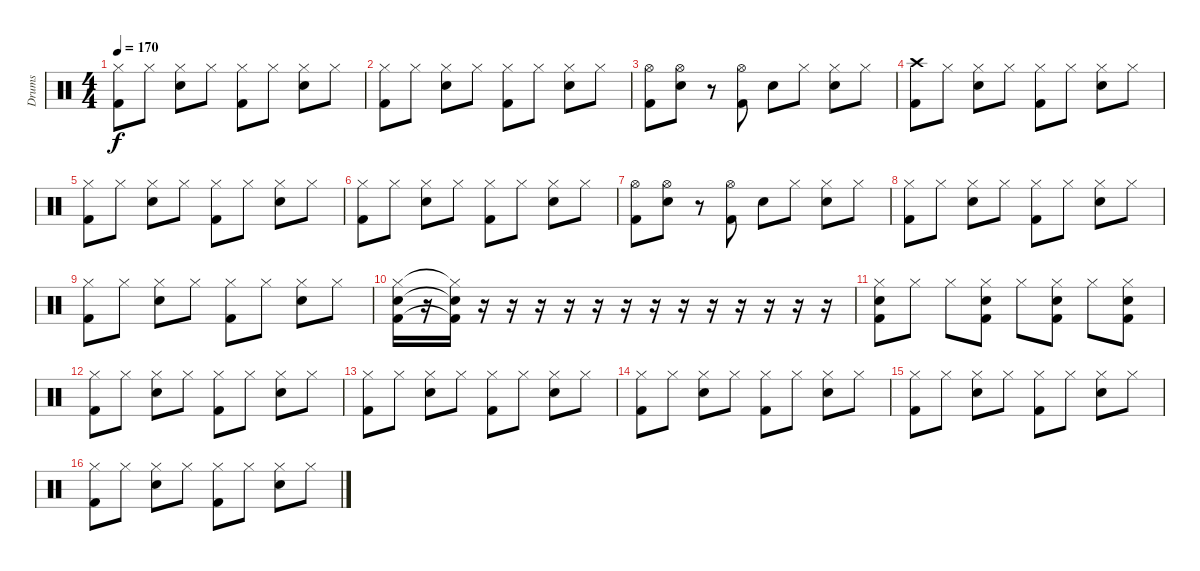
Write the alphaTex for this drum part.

\track ("Drums" "Drums") {instrument percussion}
\staff {score}
\articulation defaults
\ts (4 4)
\tempo 170
\clef neutral
\ks c
("Hi-Hat (closed)" "Kick (hit) 2").8{dy f} "Hi-Hat (closed)".8 ("Hi-Hat (closed)" "Snare (hit) 2").8 "Hi-Hat (closed)".8 ("Hi-Hat (closed)" "Kick (hit) 2").8 "Hi-Hat (closed)".8 ("Hi-Hat (closed)" "Snare (hit) 2").8 "Hi-Hat (closed)".8 |
("Hi-Hat (closed)" "Kick (hit) 2").8 "Hi-Hat (closed)".8 ("Hi-Hat (closed)" "Snare (hit) 2").8 "Hi-Hat (closed)".8 ("Hi-Hat (closed)" "Kick (hit) 2").8 "Hi-Hat (closed)".8 ("Hi-Hat (closed)" "Snare (hit) 2").8 "Hi-Hat (closed)".8 |
("Hi-Hat (open)" "Kick (hit) 2").8 ("Hi-Hat (open)" "Snare (hit) 2").8 r.8 ("Hi-Hat (open)" "Kick (hit) 2").8 "Snare (hit) 2".8 "Hi-Hat (closed)".8 ("Hi-Hat (closed)" "Snare (hit) 2").8 "Hi-Hat (closed)".8 |
("Crash high (hit)" "Kick (hit) 2").8 "Hi-Hat (closed)".8 ("Hi-Hat (closed)" "Snare (hit) 2").8 "Hi-Hat (closed)".8 ("Hi-Hat (closed)" "Kick (hit) 2").8 "Hi-Hat (closed)".8 ("Hi-Hat (closed)" "Snare (hit) 2").8 "Hi-Hat (closed)".8 |
("Hi-Hat (closed)" "Kick (hit) 2").8 "Hi-Hat (closed)".8 ("Hi-Hat (closed)" "Snare (hit) 2").8 "Hi-Hat (closed)".8 ("Hi-Hat (closed)" "Kick (hit) 2").8 "Hi-Hat (closed)".8 ("Hi-Hat (closed)" "Snare (hit) 2").8 "Hi-Hat (closed)".8 |
("Hi-Hat (closed)" "Kick (hit) 2").8 "Hi-Hat (closed)".8 ("Hi-Hat (closed)" "Snare (hit) 2").8 "Hi-Hat (closed)".8 ("Hi-Hat (closed)" "Kick (hit) 2").8 "Hi-Hat (closed)".8 ("Hi-Hat (closed)" "Snare (hit) 2").8 "Hi-Hat (closed)".8 |
("Hi-Hat (open)" "Kick (hit) 2").8 ("Hi-Hat (open)" "Snare (hit) 2").8 r.8 ("Hi-Hat (open)" "Kick (hit) 2").8 "Snare (hit) 2".8 "Hi-Hat (closed)".8 ("Hi-Hat (closed)" "Snare (hit) 2").8 "Hi-Hat (closed)".8 |
("Hi-Hat (closed)" "Kick (hit) 2").8 "Hi-Hat (closed)".8 ("Hi-Hat (closed)" "Snare (hit) 2").8 "Hi-Hat (closed)".8 ("Hi-Hat (closed)" "Kick (hit) 2").8 "Hi-Hat (closed)".8 ("Hi-Hat (closed)" "Snare (hit) 2").8 "Hi-Hat (closed)".8 |
("Hi-Hat (closed)" "Kick (hit) 2").8 "Hi-Hat (closed)".8 ("Hi-Hat (closed)" "Snare (hit) 2").8 "Hi-Hat (closed)".8 ("Hi-Hat (closed)" "Kick (hit) 2").8 "Hi-Hat (closed)".8 ("Hi-Hat (closed)" "Snare (hit) 2").8 "Hi-Hat (closed)".8 |
("Hi-Hat (closed)" "Snare (hit) 2" "Kick (hit) 2").16 r.16 ("Hi-Hat (closed)"{t} "Snare (hit) 2"{t} "Kick (hit) 2"{t}).16 r.16 r.16 r.16 r.16 r.16 r.16 r.16 r.16 r.16 r.16 r.16 r.16 r.16 |
("Hi-Hat (closed)" "Snare (hit) 2" "Kick (hit) 2").8 "Hi-Hat (closed)".8 "Hi-Hat (closed)".8 ("Hi-Hat (closed)" "Snare (hit) 2" "Kick (hit) 2").8 "Hi-Hat (closed)".8 ("Hi-Hat (closed)" "Snare (hit) 2" "Kick (hit) 2").8 "Hi-Hat (closed)".8 ("Hi-Hat (closed)" "Snare (hit) 2" "Kick (hit) 2").8 |
("Hi-Hat (closed)" "Kick (hit) 2").8 "Hi-Hat (closed)".8 ("Hi-Hat (closed)" "Snare (hit) 2").8 "Hi-Hat (closed)".8 ("Hi-Hat (closed)" "Kick (hit) 2").8 "Hi-Hat (closed)".8 ("Hi-Hat (closed)" "Snare (hit) 2").8 "Hi-Hat (closed)".8 |
("Hi-Hat (closed)" "Kick (hit) 2").8 "Hi-Hat (closed)".8 ("Hi-Hat (closed)" "Snare (hit) 2").8 "Hi-Hat (closed)".8 ("Hi-Hat (closed)" "Kick (hit) 2").8 "Hi-Hat (closed)".8 ("Hi-Hat (closed)" "Snare (hit) 2").8 "Hi-Hat (closed)".8 |
("Hi-Hat (closed)" "Kick (hit) 2").8 "Hi-Hat (closed)".8 ("Hi-Hat (closed)" "Snare (hit) 2").8 "Hi-Hat (closed)".8 ("Hi-Hat (closed)" "Kick (hit) 2").8 "Hi-Hat (closed)".8 ("Hi-Hat (closed)" "Snare (hit) 2").8 "Hi-Hat (closed)".8 |
("Hi-Hat (closed)" "Kick (hit) 2").8 "Hi-Hat (closed)".8 ("Hi-Hat (closed)" "Snare (hit) 2").8 "Hi-Hat (closed)".8 ("Hi-Hat (closed)" "Kick (hit) 2").8 "Hi-Hat (closed)".8 ("Hi-Hat (closed)" "Snare (hit) 2").8 "Hi-Hat (closed)".8 |
("Hi-Hat (closed)" "Kick (hit) 2").8 "Hi-Hat (closed)".8 ("Hi-Hat (closed)" "Snare (hit) 2").8 "Hi-Hat (closed)".8 ("Hi-Hat (closed)" "Kick (hit) 2").8 "Hi-Hat (closed)".8 ("Hi-Hat (closed)" "Snare (hit) 2").8 "Hi-Hat (closed)".8
